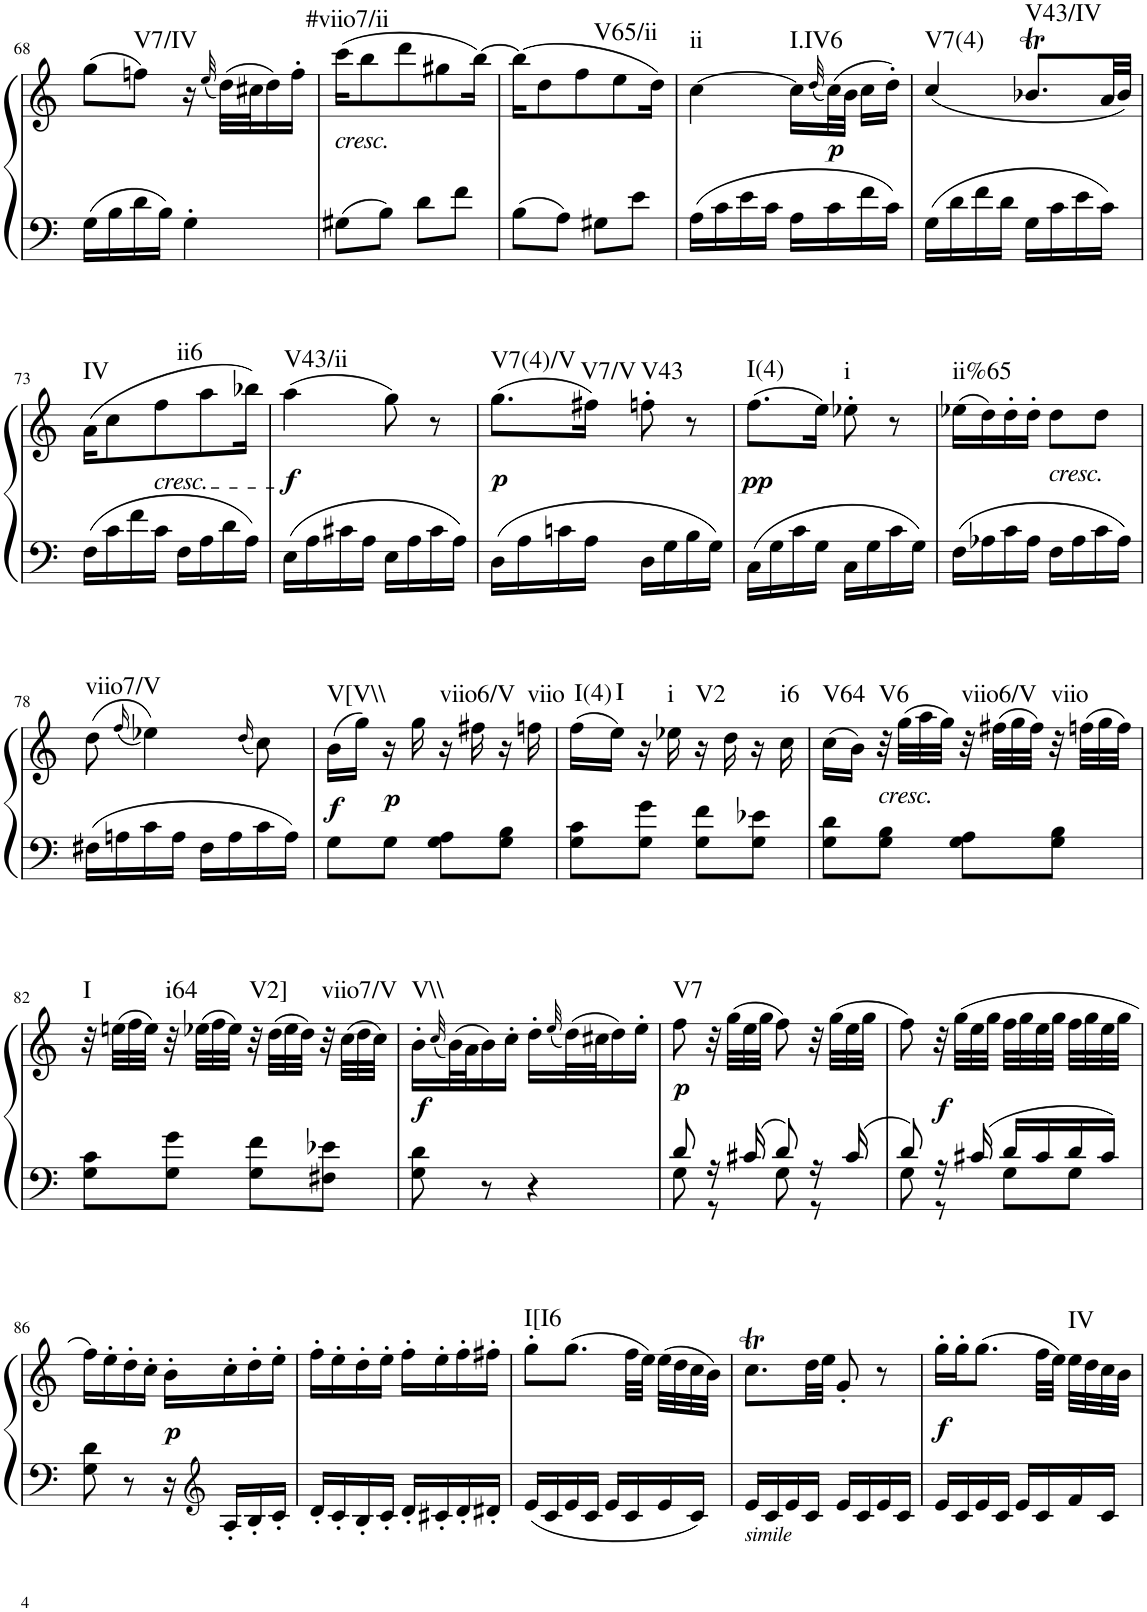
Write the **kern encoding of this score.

**kern	**kern	**dynam	**harte
*part1	*part1	*part1	*part1
*staff2	*staff1	*staff1/2	*
*I"Piano, Piano right	*	*	*
*I'Pno.	*	*	*
!!LO:PB:g=z
*clefF4	*clefG2	*	*
*k[]	*k[]	*	*
*M2/4	*M2/4	*	*
=68	=68	=68	=68
16G\LL	(8gg\L	.	.
16B\	.	.	.
!	!	!	!LO:H:kt=V7/IV
16d\	8ffn\J)	.	N
16B\JJ	.	.	.
4G'\	16r	.	.
.	(32qee/	.	.
.	(32dd\LLL)	.	.
.	32cc#X\J	.	.
.	16dd\)	.	.
.	16ff'\JJ	.	.
=69	=69	=69	=69
!	!LO:TX:b:i:t=cresc.	!	!LO:H:kt=#viio7/ii
8G#X\L	(16ccc\KL	.	N
.	8bb\	.	.
8B\J	.	.	.
.	8ddd\	.	.
8d\L	.	.	.
.	8gg#X\	.	.
8f\J	.	.	.
.	[16bb\Jk)	.	.
=70	=70	=70	=70
8B\L	(16bb\KL]	.	.
.	8dd\	.	.
8A\J	.	.	.
!	!	!	!LO:H:kt=V65/ii
.	8ff\	.	N
8G#X\L	.	.	.
.	8ee\	.	.
8e\J	.	.	.
.	16dd\Jk)	.	.
=71	=71	=71	=71
!	!	!	!LO:H:kt=ii
16A\LL	[4cc\	.	N
16c\	.	.	.
16e\	.	.	.
16c\JJ	.	.	.
!	!	!	!LO:H:kt=I.IV6
16A\LL	16cc\LL]	.	N
.	(32qdd/	.	.
!	!	!LO:DY:b	!
16c\	(32cc\L)	p	.
.	32b\JJJ	.	.
16f\	16cc\LL	.	.
16c\JJ	16dd'\JJ)	.	.
=72	=72	=72	=72
!	!	!	!LO:H:kt=V7(4)
16G\LL	(4cc/	.	N
16d\	.	.	.
16f\	.	.	.
16d\JJ	.	.	.
!	!	!	!LO:H:kt=V43/IV
16G\LL	8.b-XT/L	.	N
16c\	.	.	.
16e\	.	.	.
16c\JJ	32a/LL	.	.
.	32b-/JJJ)	.	.
!!LO:LB:g=z
=73	=73	=73	=73
!	!	!	!LO:H:kt=IV
16F\LL	(16a\KL	.	N
16c\	8cc\	.	.
16f\	.	.	.
!	!LO:TX:b:i:t=cresc.	!	!LO:H:kt=ii6
16c\JJ	8ff\	.	N
16F\LL	.	.	.
16A\	8aa\	.	.
16d\	.	.	.
16A\JJ	16bb-X\Jk)	.	.
=74	=74	=74	=74
!	!	!LO:DY:b	!LO:H:kt=V43/ii
16E\LL	(4aa\	f	N
16A\	.	.	.
16c#X\	.	.	.
16A\JJ	.	.	.
16E\LL	8gg\)	.	.
16A\	.	.	.
16c#\	8r	.	.
16A\JJ	.	.	.
=75	=75	=75	=75
!	!	!LO:DY:b	!LO:H:kt=V7(4)/V
16D\LL	(8.gg\L	p	N
16A\	.	.	.
16cn\	.	.	.
!	!	!	!LO:H:kt=V7/V
16A\JJ	16ff#X\Jk)	.	N
!	!	!	!LO:H:kt=V43
16D\LL	8ffn'\	.	N
16G\	.	.	.
16B\	8r	.	.
16G\JJ	.	.	.
=76	=76	=76	=76
!	!	!LO:DY:b	!LO:H:kt=I(4)
16C\LL	(8.ff\L	pp	N
16G\	.	.	.
16c\	.	.	.
16G\JJ	16ee\Jk)	.	.
!	!	!	!LO:H:kt=i
16C\LL	8ee-X'\	.	N
16G\	.	.	.
16c\	8r	.	.
16G\JJ	.	.	.
=77	=77	=77	=77
!	!	!	!LO:H:kt=ii%65
16F\LL	(16ee-X\LL	.	N
16A-X\	16dd\)	.	.
16c\	16dd'\	.	.
16A-\JJ	16dd'\JJ	.	.
!	!LO:TX:b:i:t=cresc.	!	!
16F\LL	8dd\L	.	.
16A-\	.	.	.
16c\	8dd\J	.	.
16A-\JJ	.	.	.
!!LO:LB:g=z
=78	=78	=78	=78
!	!	!	!LO:H:kt=viio7/V
16F#X\LL	(8dd\	.	N
16An\	.	.	.
.	(16qff/	.	.
16c\	4ee-X\))	.	.
16A\JJ	.	.	.
16F#\LL	.	.	.
16A\	.	.	.
.	(16qdd/	.	.
16c\	8cc\)	.	.
16A\JJ	.	.	.
=79	=79	=79	=79
!	!	!LO:DY:b	!LO:H:kt=V[V\\
8G\L	(16b\LL	f	N
.	16gg\JJ)	.	.
!	!	!LO:DY:b	!
8G\J	16r	p	.
.	16gg\	.	.
!	!	!	!LO:H:kt=viio6/V
8G\ 8A\L	16r	.	N
.	16ff#X\	.	.
8G\ 8B\J	16r	.	.
!	!	!	!LO:H:kt=viio
.	16ffn\	.	N
=80	=80	=80	=80
!	!	!	!LO:H:kt=I(4)
8G\ 8c\L	(16ff\LL	.	N
!	!	!	!LO:H:kt=I
.	16ee\JJ)	.	N
8G\ 8g\J	16r	.	.
!	!	!	!LO:H:kt=i
.	16ee-X\	.	N
!	!	!	!LO:H:kt=V2
8G\ 8f\L	16r	.	N
.	16dd\	.	.
8G\ 8e-X\J	16r	.	.
!	!	!	!LO:H:kt=i6
.	16cc\	.	N
=81	=81	=81	=81
!	!	!	!LO:H:kt=V64
8G\ 8d\L	(16cc\LL	.	N
.	16b\JJ)	.	.
!	!LO:TX:b:i:t=cresc.	!	!LO:H:kt=V6
8G\ 8B\J	32r	.	N
.	(32gg\LLL	.	.
.	32aa\	.	.
.	32gg\JJJ)	.	.
!	!	!	!LO:H:kt=viio6/V
8G\ 8A\L	32r	.	N
.	(32ff#X\LLL	.	.
.	32gg\	.	.
.	32ff#\JJJ)	.	.
!	!	!	!LO:H:kt=viio
8G\ 8B\J	32r	.	N
.	(32ffn\LLL	.	.
.	32gg\	.	.
.	32ff\JJJ)	.	.
!!LO:LB:g=z
=82	=82	=82	=82
!	!	!	!LO:H:kt=I
8G\ 8c\L	32r	.	N
.	(32een\LLL	.	.
.	32ff\	.	.
.	32ee\JJJ)	.	.
!	!	!	!LO:H:kt=i64
8G\ 8g\J	32r	.	N
.	(32ee-X\LLL	.	.
.	32ff\	.	.
.	32ee-\JJJ)	.	.
!	!	!	!LO:H:kt=V2]
8G\ 8f\L	32r	.	N
.	(32dd\LLL	.	.
.	32ee-\	.	.
.	32dd\JJJ)	.	.
!	!	!	!LO:H:kt=viio7/V
8F#X\ 8e-X\J	32r	.	N
.	(32cc\LLL	.	.
.	32dd\	.	.
.	32cc\JJJ)	.	.
=83	=83	=83	=83
!	!	!LO:DY:b	!LO:H:kt=V\\
8G\ 8d\	16b'\LL	f	N
.	(32qcc/	.	.
.	(32b\L)	.	.
.	32a\J	.	.
8r	16b\)	.	.
.	16cc'\JJ	.	.
4r	16dd'\LL	.	.
.	(32qee/	.	.
.	(32dd\L)	.	.
.	32cc#X\J	.	.
.	16dd\)	.	.
.	16ee'\JJ	.	.
=84	=84	=84	=84
*^	*	*	*
!	!	!	!LO:DY:b	!LO:H:kt=V7
8d/	8G\	8ff\	p	N
16r	8r	32r	.	.
.	.	(32gg\LLL	.	.
16c#X/	.	32ee\	.	.
.	.	32gg\JJJ	.	.
8d/	8G\	8ff\)	.	.
16r	8r	32r	.	.
.	.	(32gg\LLL	.	.
16c#/	.	32ee\	.	.
.	.	32gg\JJJ	.	.
=85	=85	=85	=85	=85
8d/	8G\	8ff\)	.	.
!	!	!	!LO:DY:b	!
16r	8r	32r	f	.
.	.	(32gg\LLL	.	.
16c#X/	.	32ee\	.	.
.	.	32gg\JJJ	.	.
16d/LL	8G\L	32ff\LLL	.	.
.	.	32gg\	.	.
16c#/	.	32ee\	.	.
.	.	32gg\JJJ	.	.
16d/	8G\J	32ff\LLL	.	.
.	.	32gg\	.	.
16c#/JJ	.	32ee\	.	.
.	.	32gg\JJJ	.	.
*v	*v	*	*	*
!!LO:LB:g=z
=86	=86	=86	=86
8G\ 8d\	16ff\LL)	.	.
.	16ee'\	.	.
8r	16dd'\	.	.
.	16cc'\JJ	.	.
!	!	!LO:DY:b	!
16r	16b'\LL	p	.
*clefG2	*	*	*
16A'/LL	16cc'\	.	.
16B'/	16dd'\	.	.
16c'/JJ	16ee'\JJ	.	.
=87	=87	=87	=87
16d'/LL	16ff'\LL	.	.
16c'/	16ee'\	.	.
16B'/	16dd'\	.	.
16c'/JJ	16ee'\JJ	.	.
16d'/LL	16ff'\LL	.	.
16c#X'/	16ee'\	.	.
16d'/	16ff'\	.	.
16d#X'/JJ	16ff#X'\JJ	.	.
=88	=88	=88	=88
!	!	!	!LO:H:kt=I[I6
16e/LL	8gg'\L	.	N
16c/	.	.	.
16e/	(8.gg\J	.	.
16c/JJ	.	.	.
16e/LL	.	.	.
16c/	32ff\LLL	.	.
.	32ee\JJJ)	.	.
16e/	(32ee\LLL	.	.
.	32dd\	.	.
16c/JJ	32cc\	.	.
.	32b\JJJ)	.	.
=89	=89	=89	=89
!LO:TX:b:i:t=simile	!	!	!
16e/LL	8.ccT\L	.	.
16c/	.	.	.
16e/	.	.	.
16c/JJ	32dd\LL	.	.
.	32ee\JJJ	.	.
16e/LL	8g'/	.	.
16c/	.	.	.
16e/	8r	.	.
16c/JJ	.	.	.
=90	=90	=90	=90
!	!	!LO:DY:b	!
16e/LL	16gg'\LL	f	.
16c/	16gg'\J	.	.
16e/	(8.gg\J	.	.
16c/JJ	.	.	.
16e/LL	.	.	.
16c/	32ff\LLL	.	.
.	32ee\JJJ)	.	.
!	!	!	!LO:H:kt=IV
16f/	32ee\LLL	.	N
.	32dd\	.	.
16c/JJ	32cc\	.	.
.	32b\JJJ	.	.
=	=	=	=
*-	*-	*-	*-
